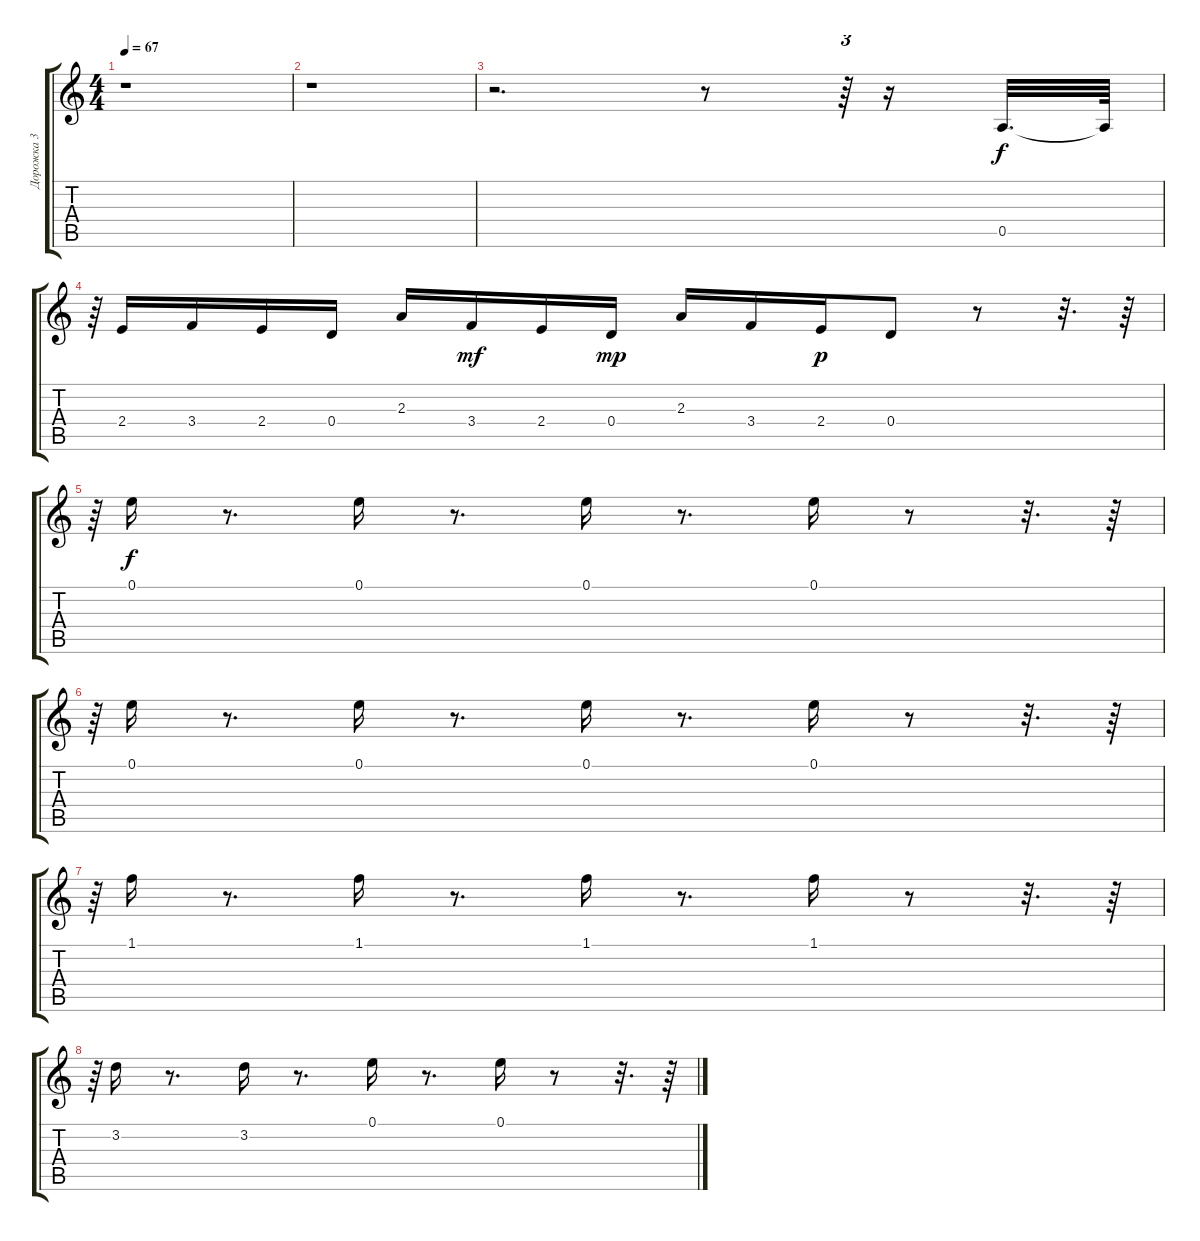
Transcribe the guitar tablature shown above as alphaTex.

\track ("Дорожка 3" "Дорожка 3") {instrument electricguitarclean}
\staff {score tabs}
\tuning (E4 B3 G3 D3 A2 E2) {hide}
\ts (4 4)
\tempo 67
\clef g2
\ks c
r.1{dy f} |
r.1 |
r.2{d} r.8 r.64{tu (3 2)} r.16 0.5.32{d} 0.5{t}.64 |
r.64{tu (3 2)} 2.4.16 3.4.16 2.4.16 0.4.16 2.3.16 3.4.16{dy mf} 2.4.16 0.4.16{dy mp} 2.3.16 3.4.16 2.4.16{dy p} 0.4.8 r.8 r.32{d} r.64 |
r.64{tu (3 2)} 0.1.16{dy f} r.8{d} 0.1.16 r.8{d} 0.1.16 r.8{d} 0.1.16 r.8 r.32{d} r.64 |
r.64{tu (3 2)} 0.1.16 r.8{d} 0.1.16 r.8{d} 0.1.16 r.8{d} 0.1.16 r.8 r.32{d} r.64 |
r.64{tu (3 2)} 1.1.16 r.8{d} 1.1.16 r.8{d} 1.1.16 r.8{d} 1.1.16 r.8 r.32{d} r.64 |
r.64{tu (3 2)} 3.2.16 r.8{d} 3.2.16 r.8{d} 0.1.16 r.8{d} 0.1.16 r.8 r.32{d} r.64
